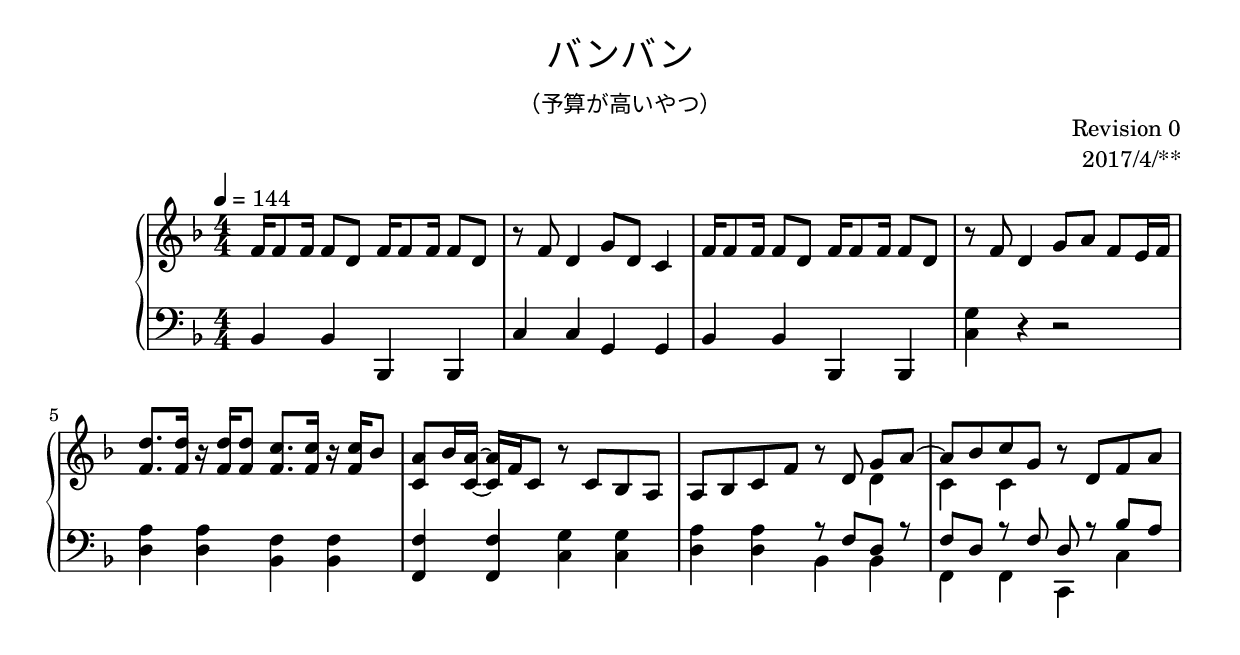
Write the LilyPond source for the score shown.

\version "2.19.57"

\include "stylesheet.ily"

cleft = \change Staff = "left"
cright = \change Staff = "right"

\header {
  title = \markup \center-column { \jp-sans-semibold "バンバン" \normalsize "（予算が高いやつ）" }
  revision = "Revision 0"
  date = "2017/4/**"
}

\paper {
}

global = {
  \key d \minor
  \time 4/4
  \tempo 4 = 144

}

right = << \global \relative {
  f'16 f8 f16 f8 d f16 f8 f16 f8 d | r f d4 g8 d c4 |
  f16 f8 f16 f8 d f16 f8 f16 f8 d | r f d4 g8 a f e16 f |

  <f d'>8. q16 r q q8 <f c'>8. q16 r q bes8 |
  <c, a'>8 bes'16 <c, a'> ~ q16 f c8 r c bes a |
  a8 bes c f r d << { g a ~ | a bes c g } \\ { d4 | c c } >> r8 d f a |

} >>

left = << \global \relative {
  bes,4 bes bes, bes | c' c g g | bes bes bes, bes | <c' g'> r r2 |
  <d a'>4 q <bes f'> q | <f f'> q <c' g'> q |
  <d a'>4 q << { r8 f d r | f d r f d r bes' a } \\ { bes,4 bes | f f c c' } >>
} >>

dynamics = {
}

pedal = {

}

\score {
  <<
    \new PianoStaff \with {
    } <<
      \new Staff = "right" \with {
        %midiInstrument = "acoustic grand"
      } \right
      \new Dynamics = "dynamics" \dynamics
      \new Staff = "left" \with {
        %midiInstrument = "acoustic grand"
      } { \clef bass \left }
      \new Dynamics = "pedal" \pedal
    >>
  >>
  \layout {}
  \midi {}
}